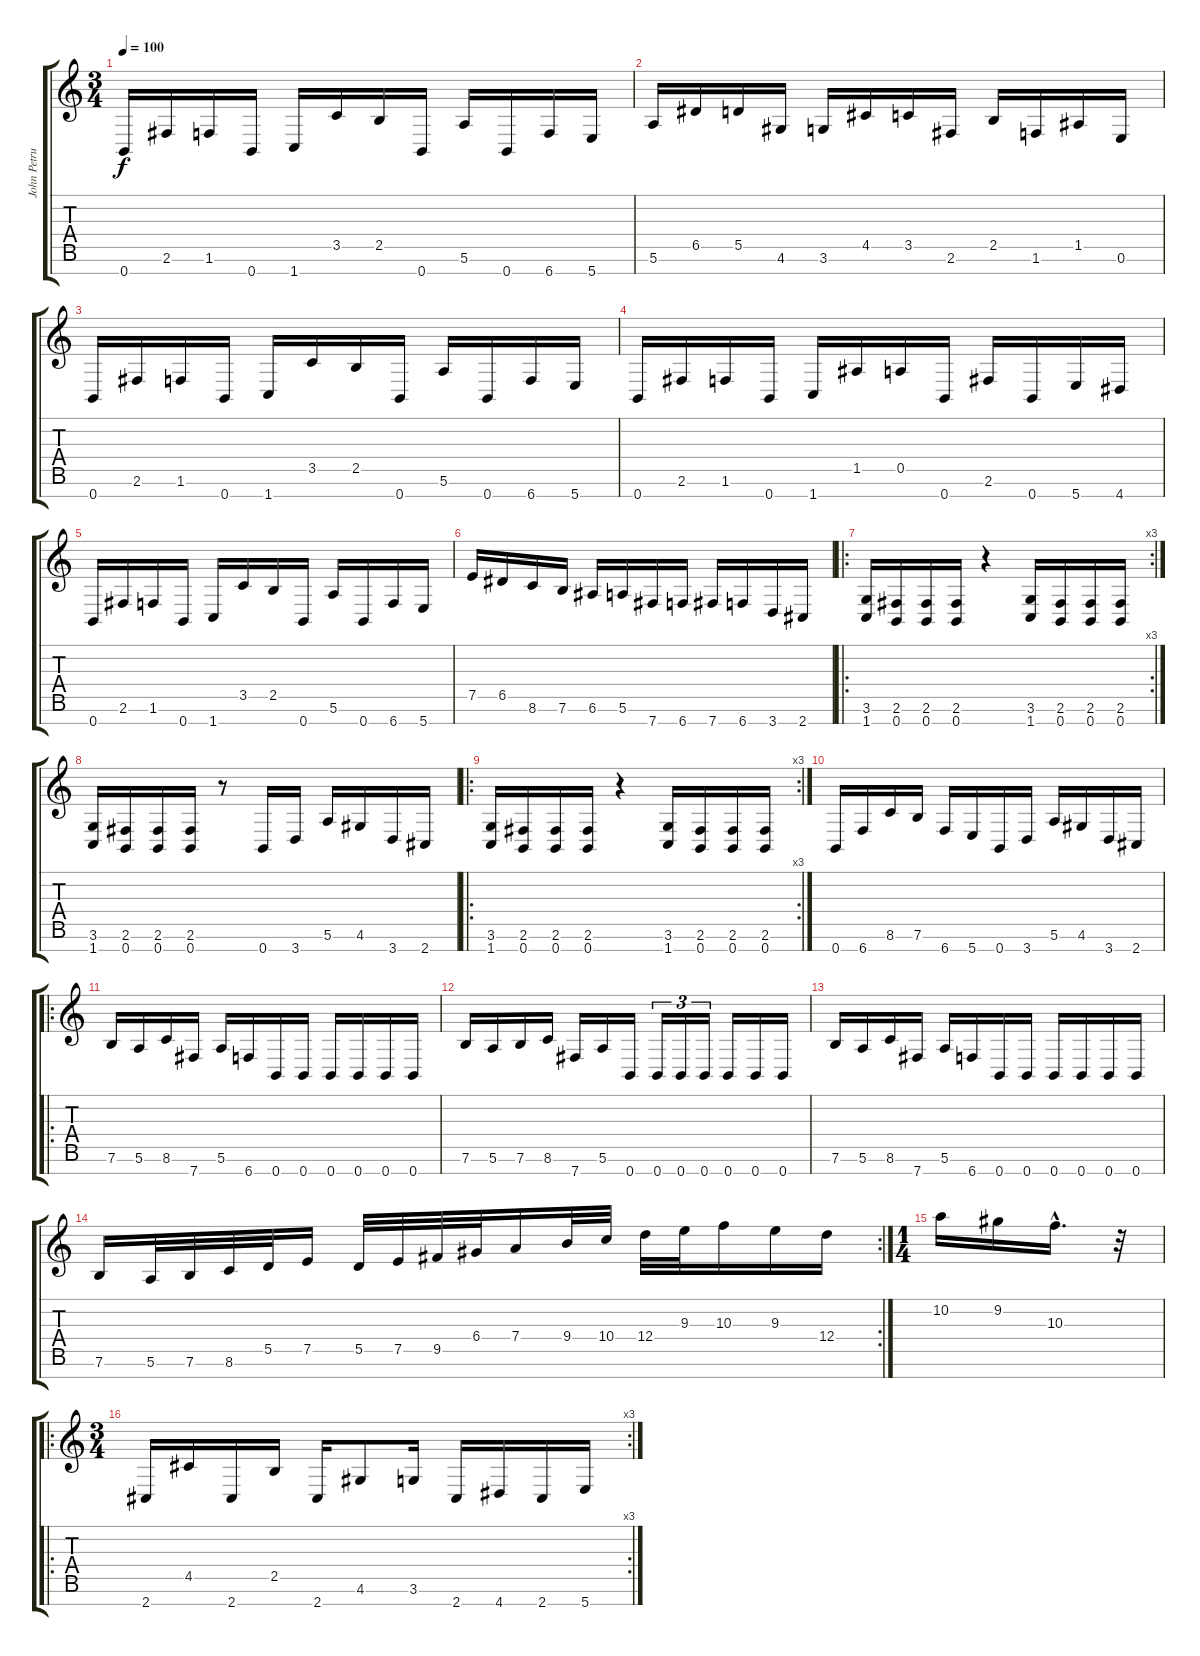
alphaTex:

\track ("John Petrucci" "John Petru") {instrument distortionguitar}
\staff {score tabs}
\tuning (E4 B3 G3 D3 A2 E2 B1) {hide}
\ts (3 4)
\tempo 100
\clef g2
\ks c
0.7.16{dy f} 2.6.16 1.6.16 0.7.16 1.7.16 3.5.16 2.5.16 0.7.16 5.6.16 0.7.16 6.7.16 5.7.16 |
5.6.16 6.5.16 5.5.16 4.6.16 3.6.16 4.5.16 3.5.16 2.6.16 2.5.16 1.6.16 1.5.16 0.6.16 |
0.7.16 2.6.16 1.6.16 0.7.16 1.7.16 3.5.16 2.5.16 0.7.16 5.6.16 0.7.16 6.7.16 5.7.16 |
0.7.16 2.6.16 1.6.16 0.7.16 1.7.16 1.5.16 0.5.16 0.7.16 2.6.16 0.7.16 5.7.16 4.7.16 |
0.7.16 2.6.16 1.6.16 0.7.16 1.7.16 3.5.16 2.5.16 0.7.16 5.6.16 0.7.16 6.7.16 5.7.16 |
7.5.16 6.5.16 8.6.16 7.6.16 6.6.16 5.6.16 7.7.16 6.7.16 7.7.16 6.7.16 3.7.16 2.7.16 |
\ro
\rc 3
(3.6 1.7).16 (2.6 0.7).16 (2.6 0.7).16 (2.6 0.7).16 r.4 (3.6 1.7).16 (2.6 0.7).16 (2.6 0.7).16 (2.6 0.7).16 |
(3.6 1.7).16 (2.6 0.7).16 (2.6 0.7).16 (2.6 0.7).16 r.8 0.7.16 3.7.16 5.6.16 4.6.16 3.7.16 2.7.16 |
\ro
\rc 3
(3.6 1.7).16 (2.6 0.7).16 (2.6 0.7).16 (2.6 0.7).16 r.4 (3.6 1.7).16 (2.6 0.7).16 (2.6 0.7).16 (2.6 0.7).16 |
0.7.16 6.7.16 8.6.16 7.6.16 6.7.16 5.7.16 0.7.16 3.7.16 5.6.16 4.6.16 3.7.16 2.7.16 |
\ro
7.6.16 5.6.16 8.6.16 7.7.16 5.6.16 6.7.16 0.7.16 0.7.16 0.7.16 0.7.16 0.7.16 0.7.16 |
7.6.16 5.6.16 7.6.16 8.6.16 7.7.16 5.6.16 0.7.16 0.7.16{tu (3 2)} 0.7.16{tu (3 2)} 0.7.16{tu (3 2)} 0.7.16 0.7.16 0.7.16 |
7.6.16 5.6.16 8.6.16 7.7.16 5.6.16 6.7.16 0.7.16 0.7.16 0.7.16 0.7.16 0.7.16 0.7.16 |
\rc 2
7.6.16 5.6.32 7.6.32 8.6.32 5.5.32 7.5.16 5.5.32 7.5.32 9.5.32 6.4.32 7.4.16 9.4.32 10.4.32 12.4.32 9.3.32 10.3.16 9.3.16 12.4.16 |
\ts (1 4)
10.2.16 9.2.16 10.3{hac}.16{d} r.32 |
\ro
\rc 3
\ts (3 4)
2.7.16 4.5.16 2.7.16 2.5.16 2.7.16 4.6.8 3.6.16 2.7.16 4.7.16 2.7.16 5.7.16
